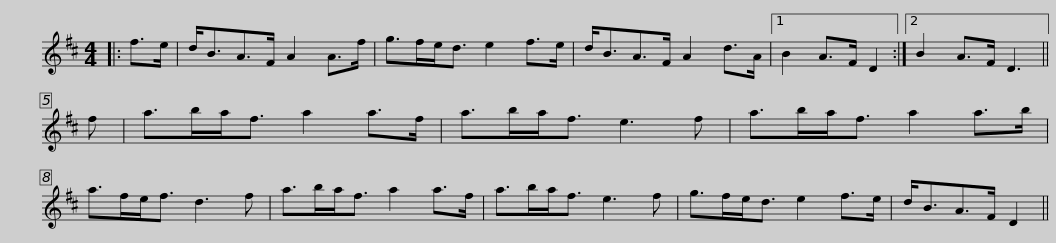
X:1
L:1/8
M:4/4
I:linebreak $
K:D
V:1 treble
V:1
|: f>e | d<BA>F A2 A>f | g>fe<d e2 f>e | d<BA>F A2 d>A |1 B2 A>F D2 :|2 %5
 B2 A>F D3 || f |$ a>ba<f a2 a>f | a>ba<f e3 f | a>ba<f a2 a>b | %10
 a>fe<f d3 f | a>ba<f a2 a>f |$ a>ba<f e3 f | g>fe<d e2 f>e | d<BA>F D2 || %15
